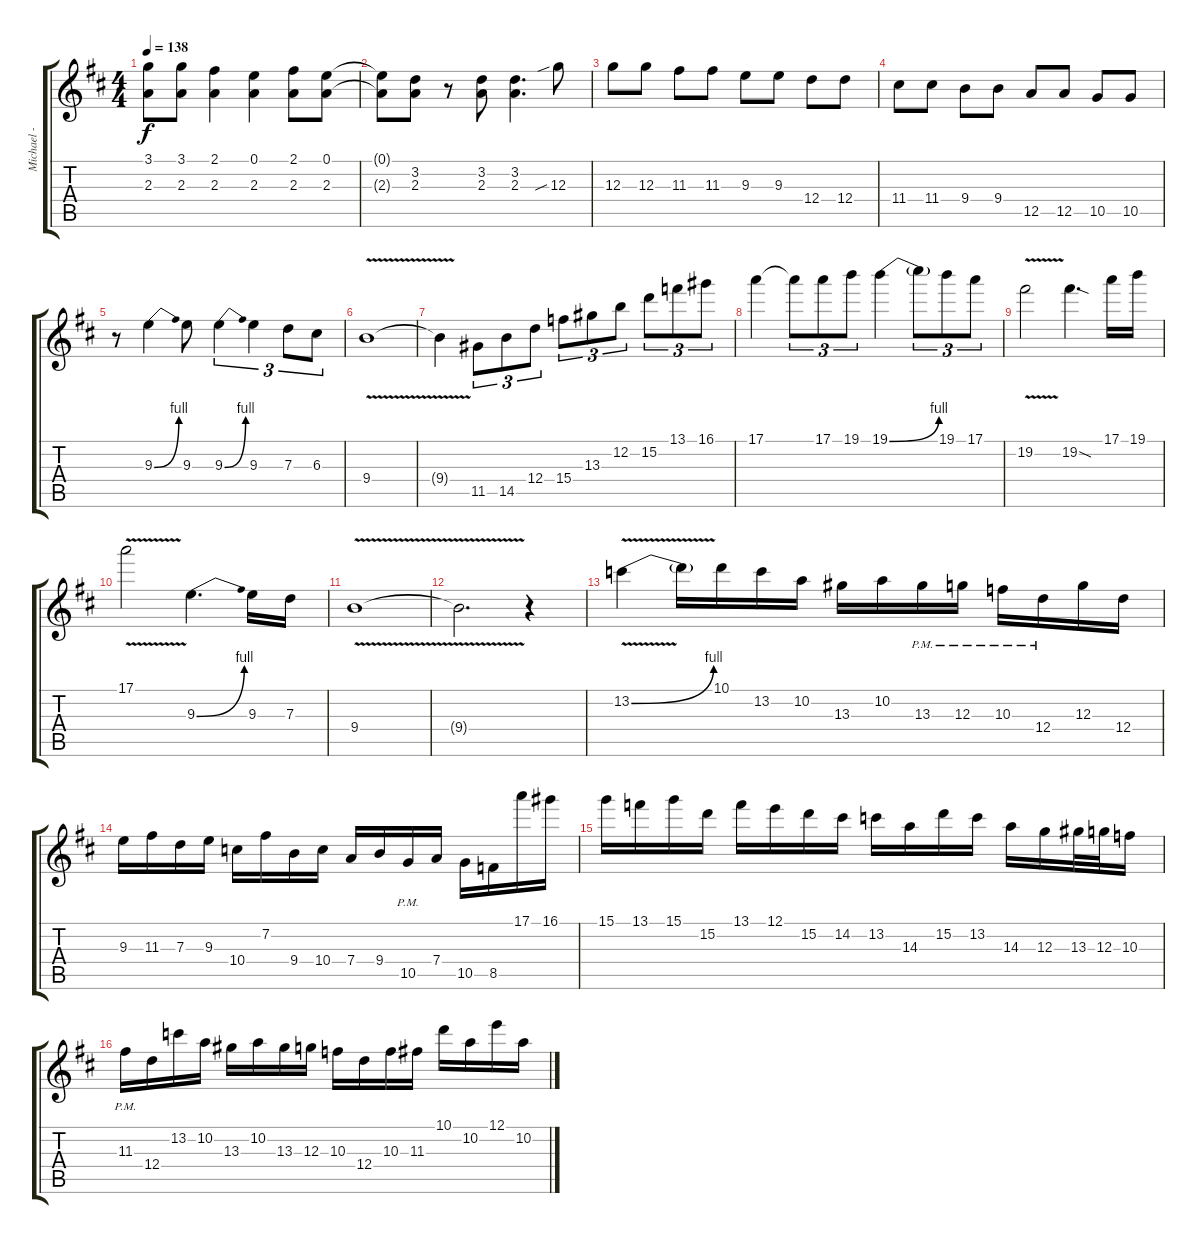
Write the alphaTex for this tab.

\track ("Michael - 1" "Michael - ") {instrument overdrivenguitar}
\staff {score tabs}
\tuning (E4 B3 G3 D3 A2 E2) {hide}
\ts (4 4)
\tempo 138
\clef g2
\ks d
(3.1 2.3).8{dy f} (3.1 2.3).8 (2.1 2.3).4 (0.1 2.3).4 (2.1 2.3).8 (0.1 2.3).8 |
(0.1{t} 2.3{t}).8 (3.2 2.3).8 r.8 (3.2 2.3).8 (3.2 2.3).4{d} 12.3{sib}.8 |
12.3.8 12.3.8 11.3.8 11.3.8 9.3.8 9.3.8 12.4.8 12.4.8 |
11.4.8 11.4.8 9.4.8 9.4.8 12.5.8 12.5.8 10.5.8 10.5.8 |
r.8 9.3{be (bend 0 0 60 4)}.4 9.3.8 9.3{be (bend 0 0 60 4)}.4{tu (3 2)} 9.3.4{tu (3 2)} 7.3.8{tu (3 2)} 6.3.8{tu (3 2)} |
9.4{v}.1 |
9.4{t}.4 11.5.8{tu (3 2)} 14.5.8{tu (3 2)} 12.4.8{tu (3 2)} 15.4.8{tu (3 2)} 13.3.8{tu (3 2)} 12.2.8{tu (3 2)} 15.2.8{tu (3 2)} 13.1.8{tu (3 2)} 16.1.8{tu (3 2)} |
17.1.4 17.1{t}.8{tu (3 2)} 17.1.8{tu (3 2)} 19.1.8{tu (3 2)} 19.1{be (bend 0 0 60 4)}.4 19.1{t}.8{tu (3 2)} 19.1.8{tu (3 2)} 17.1.8{tu (3 2)} |
19.2{v}.2 19.2{sod}.4{d} 17.1.16 19.1.16 |
17.1{v}.2 9.3{be (bend 0 0 60 4)}.4{d} 9.3.16 7.3.16 |
9.4{v}.1 |
9.4{t}.2{d} r.4 |
13.2{be (bend 0 0 60 4) v}.4 13.2{t}.16 10.1.16 13.2.16 10.2.16 13.3.16 10.2.16 13.3{pm}.16 12.3{pm}.16 10.3{pm}.16 12.4{pm}.16 12.3.16 12.4.16 |
9.3.16 11.3.16 7.3.16 9.3.16 10.4.16 7.2.16 9.4.16 10.4.16 7.4.16 9.4.16 10.5{pm}.16 7.4.16 10.5.16 8.5.16 17.1.16 16.1.16 |
15.1.16 13.1.16 15.1.16 15.2.16 13.1.16 12.1.16 15.2.16 14.2.16 13.2.16 14.3.16 15.2.16 13.2.16 14.3.16 12.3.16 13.3.32 12.3.32 10.3.16 |
11.3{pm}.16 12.4.16 13.2.16 10.2.16 13.3.16 10.2.16 13.3.16 12.3.16 10.3.16 12.4.16 10.3.16 11.3.16 10.1.16 10.2.16 12.1.16 10.2.16
